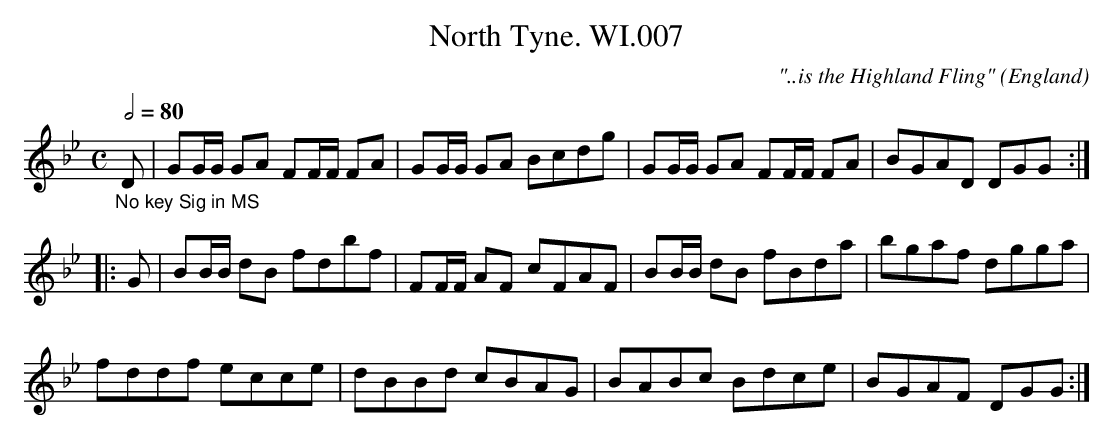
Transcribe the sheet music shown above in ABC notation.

X:1
T:North Tyne. WI.007
C:"..is the Highland Fling"
L:1/8
M:C
O:England
Q:1/2=80
K:Bb
"_No key Sig in MS"D|GG/G/ GA FF/F/ FA|GG/G/ GA Bcdg|\
GG/G/ GA FF/F/ FA|BGAD DGG:|!
|:G|BB/B/ dB fdbf|FF/F/ AF cFAF|\
BB/B/ dB fBda|bgaf dgga|!
fddf ecce|dBBd cBAG|\
BABc Bdce|BGAF DGG:|
